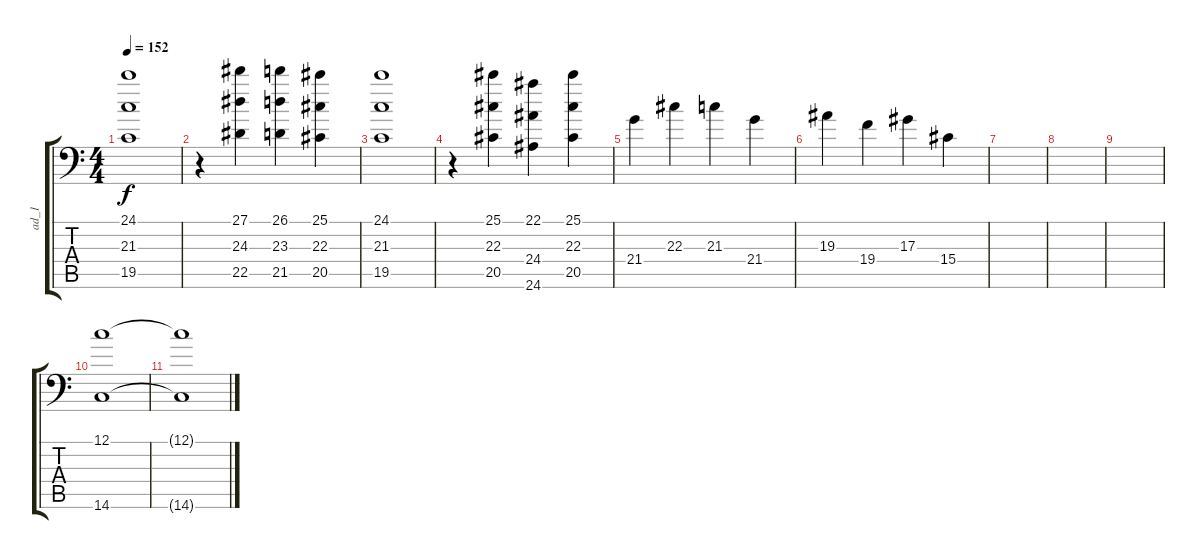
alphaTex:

\track ("ad_1" "ad_1") {instrument orchestrahit}
\staff {score tabs}
\tuning (C4 G3 Eb3 Bb2 F2 Bb1) {hide}
\ts (4 4)
\tempo 152
\clef f4
\ks c
(24.1 21.3 19.5).1{dy f} |
r.4 (27.1 24.3 22.5).4 (26.1 23.3 21.5).4 (25.1 22.3 20.5).4 |
(24.1 21.3 19.5).1 |
r.4 (25.1 22.3 20.5).4 (22.1 24.4 24.6).4 (25.1 22.3 20.5).4 |
21.4.4 22.3.4 21.3.4 21.4.4 |
19.3.4 19.4.4 17.3.4 15.4.4 |
|
|
|
(12.1 14.6).1{instrument stringensemble1} |
(12.1{t} 14.6{t}).1
